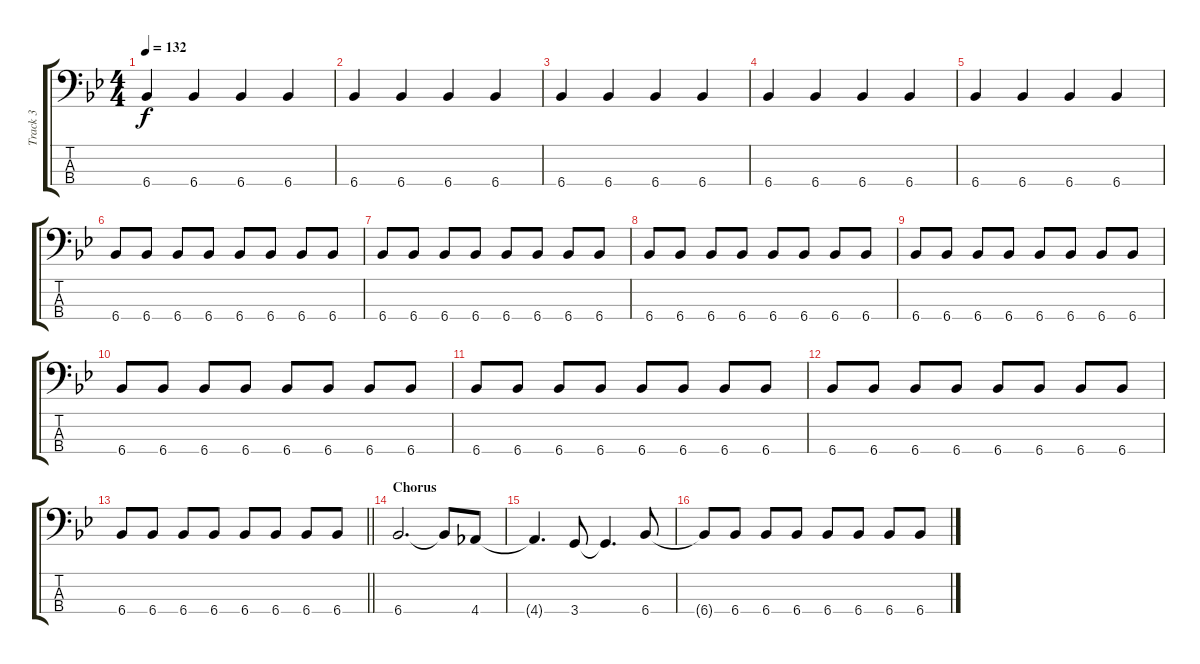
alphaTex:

\track ("Track 3" "Track 3") {instrument electricbassfinger}
\staff {score tabs}
\tuning (G2 D2 A1 E1) {hide}
\ts (4 4)
\tempo 132
\clef f4
\ks bb
6.4.4{dy f} 6.4.4 6.4.4 6.4.4 |
6.4.4 6.4.4 6.4.4 6.4.4 |
6.4.4 6.4.4 6.4.4 6.4.4 |
6.4.4 6.4.4 6.4.4 6.4.4 |
6.4.4 6.4.4 6.4.4 6.4.4 |
6.4.8 6.4.8 6.4.8 6.4.8 6.4.8 6.4.8 6.4.8 6.4.8 |
6.4.8 6.4.8 6.4.8 6.4.8 6.4.8 6.4.8 6.4.8 6.4.8 |
6.4.8 6.4.8 6.4.8 6.4.8 6.4.8 6.4.8 6.4.8 6.4.8 |
6.4.8 6.4.8 6.4.8 6.4.8 6.4.8 6.4.8 6.4.8 6.4.8 |
6.4.8 6.4.8 6.4.8 6.4.8 6.4.8 6.4.8 6.4.8 6.4.8 |
6.4.8 6.4.8 6.4.8 6.4.8 6.4.8 6.4.8 6.4.8 6.4.8 |
6.4.8 6.4.8 6.4.8 6.4.8 6.4.8 6.4.8 6.4.8 6.4.8 |
\barLineRight lightlight
6.4.8 6.4.8 6.4.8 6.4.8 6.4.8 6.4.8 6.4.8 6.4.8 |
\section ("" "Chorus")
6.4.2{d} 6.4{t}.8 4.4.8 |
4.4{t}.4{d} 3.4.8 3.4{t}.4{d} 6.4.8 |
6.4{t}.8 6.4.8 6.4.8 6.4.8 6.4.8 6.4.8 6.4.8 6.4.8
